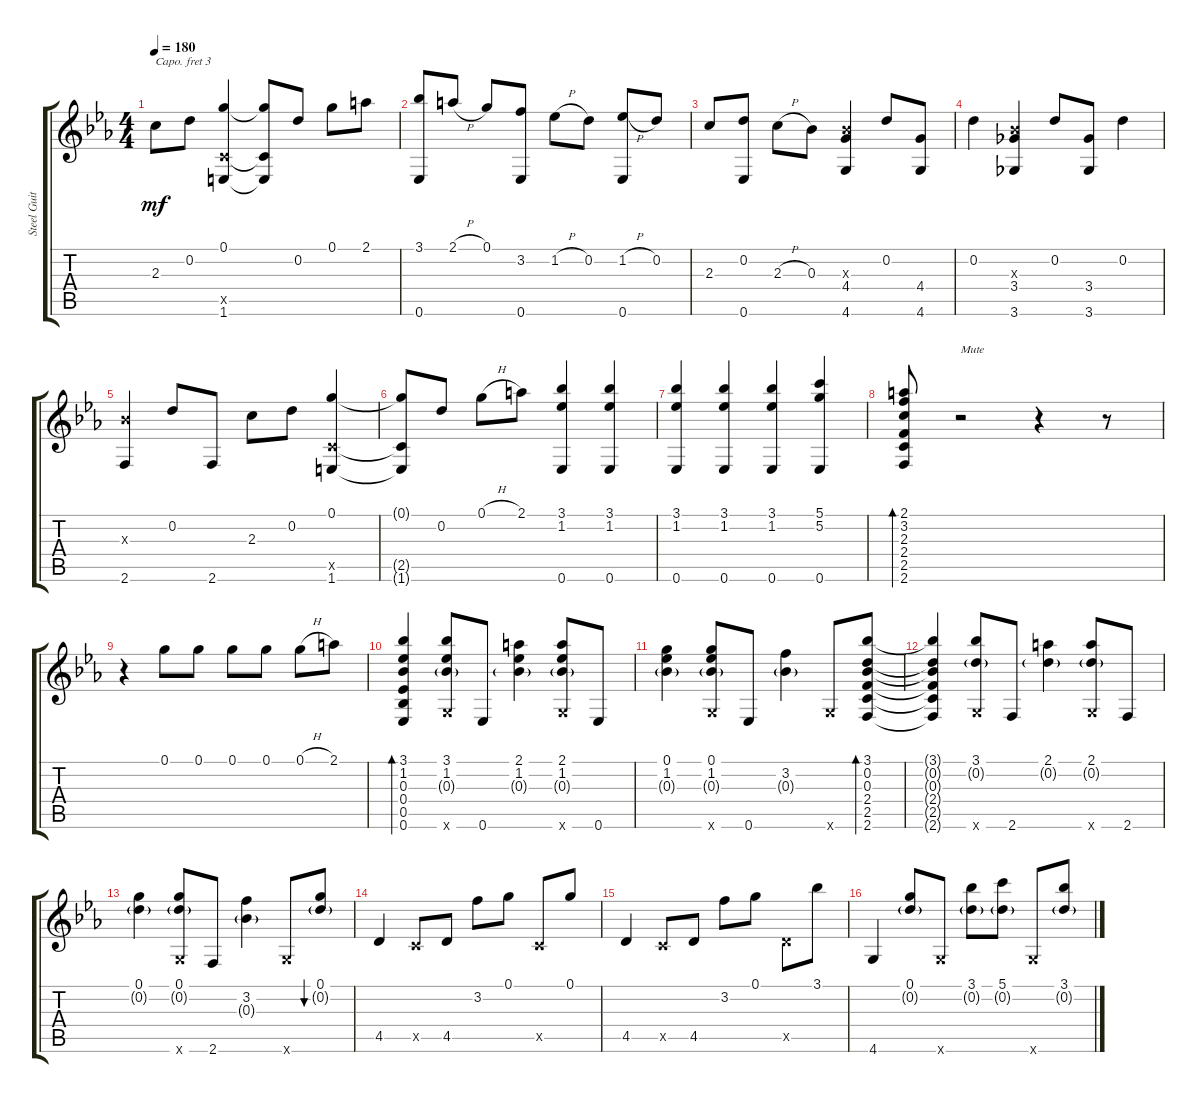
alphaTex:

\track ("Steel Guitar" "Steel Guit") {instrument acousticguitarsteel}
\staff {score tabs}
\capo 3
\tuning (E4 B3 G3 C3 G2 C2) {hide}
\ts (4 4)
\tempo 180
\clef g2
\ks eb
2.3.8{dy mf} 0.2.8 (0.1 2.5{x} 1.6).4 (0.1{t} 2.5{t} 1.6{t}).8 0.2.8 0.1.8 2.1.8 |
(3.1 0.6).8 2.1{h}.8 0.1.8 (3.2 0.6).8 1.2{h}.8 0.2.8 (1.2{h} 0.6).8 0.2.8 |
2.3.8 (0.2 0.6).8 2.3{h}.8 0.3.8 (0.3{x} 4.4 4.6).4 0.2.8 (4.4 4.6).8 |
0.2.4 (0.3{x} 3.4 3.6).4 0.2.8 (3.4 3.6).8 0.2.4 |
(0.3{x} 2.6).4 0.2.8 2.6.8 2.3.8 0.2.8 (0.1 2.5{x} 1.6).4 |
(0.1{t} 2.5{t} 1.6{t}).8 0.2.8 0.1{h}.8 2.1.8 (3.1 1.2 0.6).4 (3.1 1.2 0.6).4 |
(3.1 1.2 0.6).4 (3.1 1.2 0.6).4 (3.1 1.2 0.6).4 (5.1 5.2 0.6).4 |
(2.1 3.2 2.3 2.4 2.5 2.6).8{bd 30} r.2{txt "Mute"} r.4 r.8 |
r.4 0.1.8 0.1.8 0.1.8 0.1.8 0.1{h}.8 2.1.8 |
(3.1 1.2 0.3 0.4 0.5 0.6).4{bd 30} (3.1 1.2 0.3{g} 4.6{x}).8 0.6.8 (2.1 1.2 0.3{g}).4 (2.1 1.2 0.3{g} 4.6{x}).8 0.6.8 |
(0.1 1.2 0.3{g}).4 (0.1 1.2 0.3{g} 4.6{x}).8 0.6.8 (3.2 0.3{g}).4 4.6{x}.8 (3.1 0.2 0.3 2.4 2.5 2.6).8{bd 30} |
(3.1{t} 0.2{t} 0.3{t} 2.4{t} 2.5{t} 2.6{t}).4 (3.1 0.2{g} 4.6{x}).8 2.6.8 (2.1 0.2{g}).4 (2.1 0.2{g} 4.6{x}).8 2.6.8 |
(0.1 0.2{g}).4 (0.1 0.2{g} 4.6{x}).8 2.6.8 (3.2 0.3{g}).4 4.6{x}.8 (0.1 0.2{g}).8{bu 30} |
4.5.4 2.5{x}.8 4.5.8 3.2.8 0.1.8 2.5{x}.8 0.1.8 |
4.5.4 2.5{x}.8 4.5.8 3.2.8 0.1.8 4.5{x}.8 3.1.8 |
4.6.4 (0.1 0.2{g}).8 4.6{x}.8 (3.1 0.2{g}).8 (5.1 0.2{g}).8 4.6{x}.8 (3.1 0.2{g}).8
